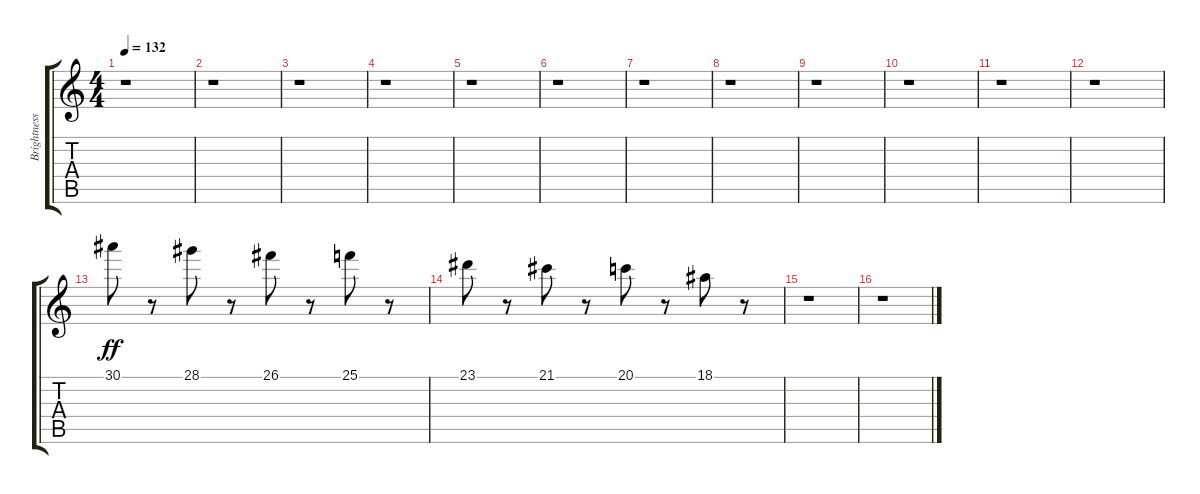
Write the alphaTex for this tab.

\track ("Brightness" "Brightness") {instrument fx5brightness}
\staff {score tabs}
\tuning (E4 B3 G3 D3 A2 E2) {hide}
\ts (4 4)
\tempo 132
\clef g2
\ks c
r.1{dy ff} |
r.1 |
r.1 |
r.1 |
r.1 |
r.1 |
r.1 |
r.1 |
r.1 |
r.1 |
r.1 |
r.1 |
30.1.8 r.8 28.1.8 r.8 26.1.8 r.8 25.1.8 r.8 |
23.1.8 r.8 21.1.8 r.8 20.1.8 r.8 18.1.8 r.8 |
r.1 |
r.1
